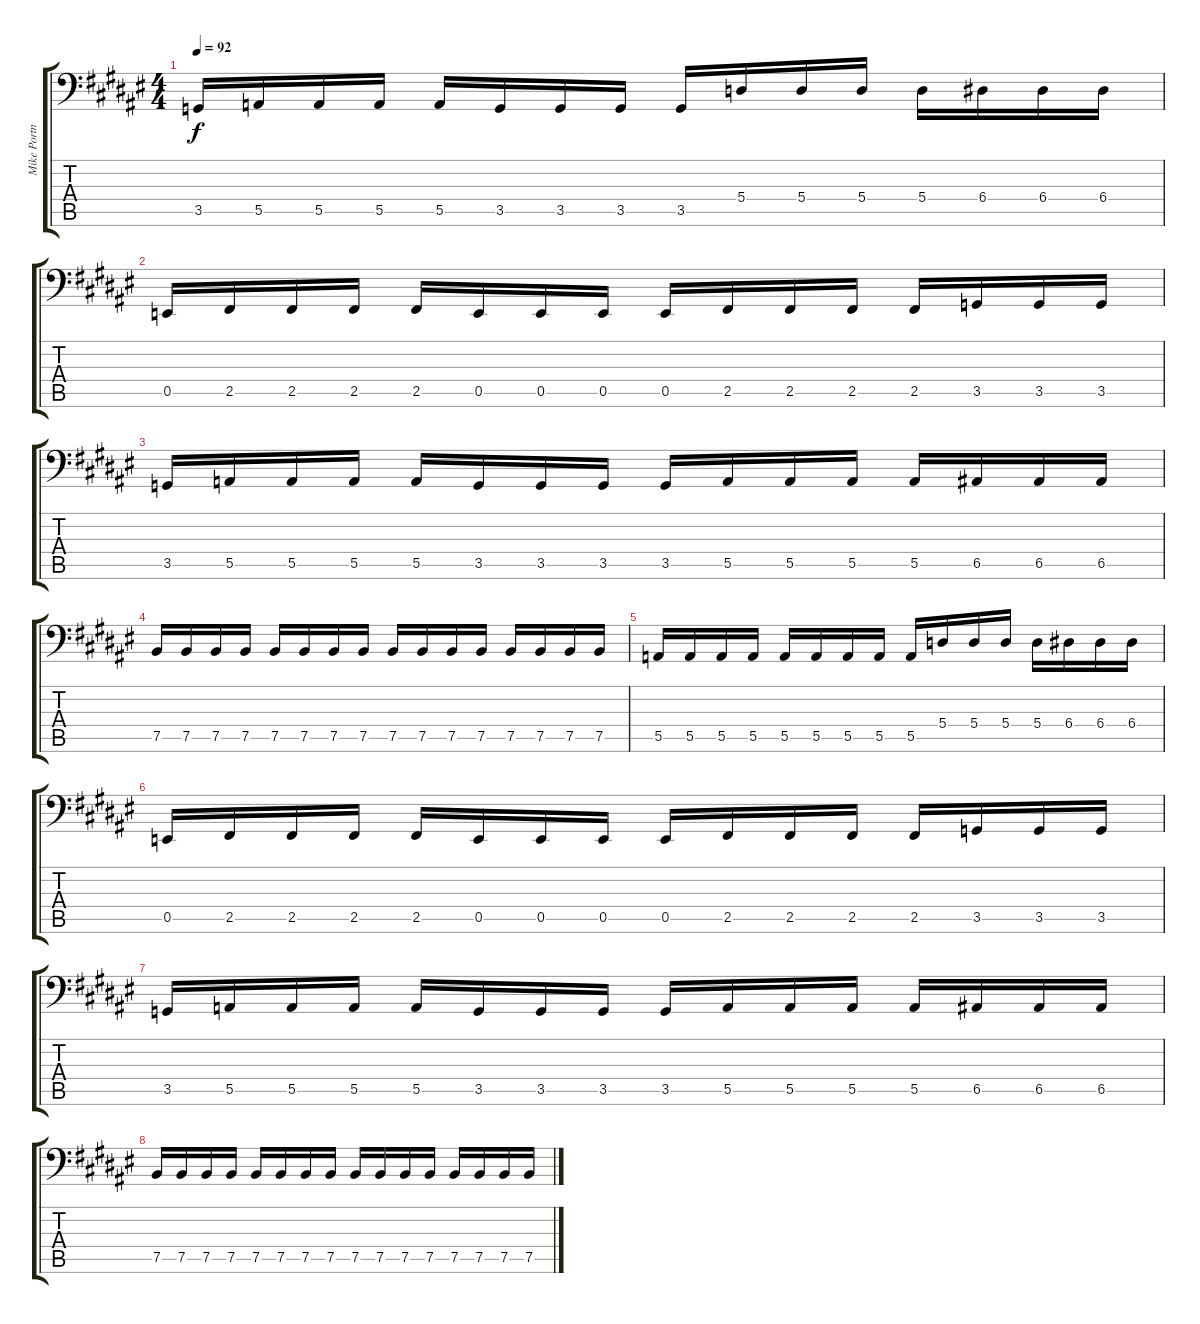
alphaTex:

\track ("Mike Portnoy" "Mike Portn") {instrument electricbassfinger}
\staff {score tabs}
\tuning (C3 G2 D2 A1 E1 B0) {hide}
\ts (4 4)
\tempo 92
\clef f4
\ks f#
3.5.16{dy f} 5.5.16 5.5.16 5.5.16 5.5.16 3.5.16 3.5.16 3.5.16 3.5.16 5.4.16 5.4.16 5.4.16 5.4.16 6.4.16 6.4.16 6.4.16 |
0.5.16 2.5.16 2.5.16 2.5.16 2.5.16 0.5.16 0.5.16 0.5.16 0.5.16 2.5.16 2.5.16 2.5.16 2.5.16 3.5.16 3.5.16 3.5.16 |
3.5.16 5.5.16 5.5.16 5.5.16 5.5.16 3.5.16 3.5.16 3.5.16 3.5.16 5.5.16 5.5.16 5.5.16 5.5.16 6.5.16 6.5.16 6.5.16 |
7.5.16 7.5.16 7.5.16 7.5.16 7.5.16 7.5.16 7.5.16 7.5.16 7.5.16 7.5.16 7.5.16 7.5.16 7.5.16 7.5.16 7.5.16 7.5.16 |
5.5.16 5.5.16 5.5.16 5.5.16 5.5.16 5.5.16 5.5.16 5.5.16 5.5.16 5.4.16 5.4.16 5.4.16 5.4.16 6.4.16 6.4.16 6.4.16 |
0.5.16 2.5.16 2.5.16 2.5.16 2.5.16 0.5.16 0.5.16 0.5.16 0.5.16 2.5.16 2.5.16 2.5.16 2.5.16 3.5.16 3.5.16 3.5.16 |
3.5.16 5.5.16 5.5.16 5.5.16 5.5.16 3.5.16 3.5.16 3.5.16 3.5.16 5.5.16 5.5.16 5.5.16 5.5.16 6.5.16 6.5.16 6.5.16 |
7.5.16 7.5.16 7.5.16 7.5.16 7.5.16 7.5.16 7.5.16 7.5.16 7.5.16 7.5.16 7.5.16 7.5.16 7.5.16 7.5.16 7.5.16 7.5.16
